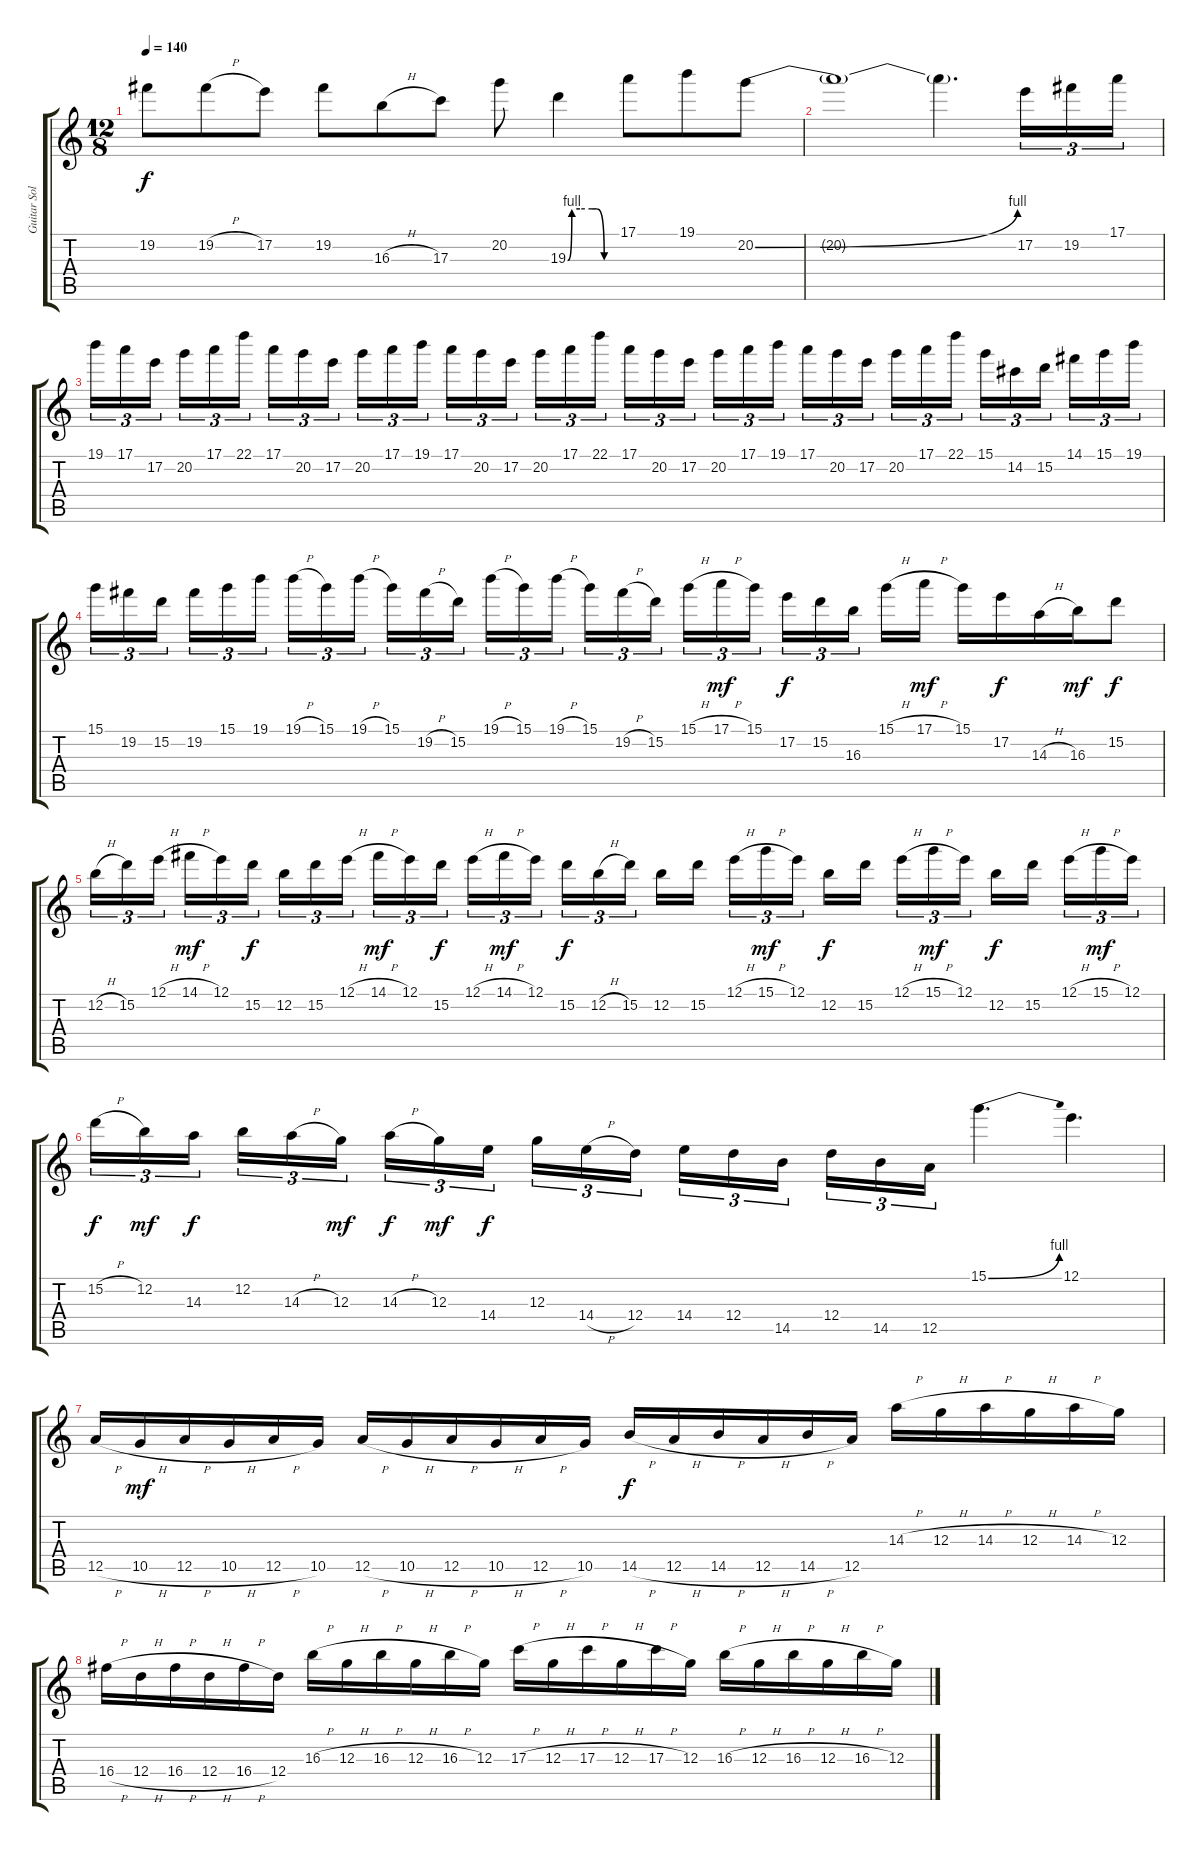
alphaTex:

\track ("Guitar Solo" "Guitar Sol") {instrument distortionguitar}
\staff {score tabs}
\tuning (E4 B3 G3 D3 A2 E2) {hide}
\ts (12 8)
\tempo 140
\clef g2
\ks c
19.2{t}.8{dy f} 19.2{h}.8 17.2.8 19.2.8 16.3{h}.8 17.3.8 20.2.8 19.3{be (custom 0 0 5 4 15 4 30 4 35 4 45 0 60 0)}.4 17.1.8 19.1.8 20.2{be (bend 0 0 60 4)}.8 |
20.2{t}.1 20.2{t}.4{d} 17.2.16{tu (3 2)} 19.2.16{tu (3 2)} 17.1.16{tu (3 2)} |
19.1.16{tu (3 2)} 17.1.16{tu (3 2)} 17.2.16{tu (3 2)} 20.2.16{tu (3 2)} 17.1.16{tu (3 2)} 22.1.16{tu (3 2)} 17.1.16{tu (3 2)} 20.2.16{tu (3 2)} 17.2.16{tu (3 2)} 20.2.16{tu (3 2)} 17.1.16{tu (3 2)} 19.1.16{tu (3 2)} 17.1.16{tu (3 2)} 20.2.16{tu (3 2)} 17.2.16{tu (3 2)} 20.2.16{tu (3 2)} 17.1.16{tu (3 2)} 22.1.16{tu (3 2)} 17.1.16{tu (3 2)} 20.2.16{tu (3 2)} 17.2.16{tu (3 2)} 20.2.16{tu (3 2)} 17.1.16{tu (3 2)} 19.1.16{tu (3 2)} 17.1.16{tu (3 2)} 20.2.16{tu (3 2)} 17.2.16{tu (3 2)} 20.2.16{tu (3 2)} 17.1.16{tu (3 2)} 22.1.16{tu (3 2)} 15.1.16{tu (3 2)} 14.2.16{tu (3 2)} 15.2.16{tu (3 2)} 14.1.16{tu (3 2)} 15.1.16{tu (3 2)} 19.1.16{tu (3 2)} |
15.1.16{tu (3 2)} 19.2.16{tu (3 2)} 15.2.16{tu (3 2)} 19.2.16{tu (3 2)} 15.1.16{tu (3 2)} 19.1.16{tu (3 2)} 19.1{h}.16{tu (3 2)} 15.1.16{tu (3 2)} 19.1{h}.16{tu (3 2)} 15.1.16{tu (3 2)} 19.2{h}.16{tu (3 2)} 15.2.16{tu (3 2)} 19.1{h}.16{tu (3 2)} 15.1.16{tu (3 2)} 19.1{h}.16{tu (3 2)} 15.1.16{tu (3 2)} 19.2{h}.16{tu (3 2)} 15.2.16{tu (3 2)} 15.1{h}.16{tu (3 2)} 17.1{h}.16{tu (3 2) dy mf} 15.1.16{tu (3 2)} 17.2.16{tu (3 2) dy f} 15.2.16{tu (3 2)} 16.3.16{tu (3 2)} 15.1{h}.16 17.1{h}.16{dy mf} 15.1.16 17.2.16{dy f} 14.3{h}.16 16.3.16{dy mf} 15.2.8{dy f} |
12.2{h}.16{tu (3 2)} 15.2.16{tu (3 2)} 12.1{h}.16{tu (3 2)} 14.1{h}.16{tu (3 2) dy mf} 12.1.16{tu (3 2)} 15.2.16{tu (3 2) dy f} 12.2.16{tu (3 2)} 15.2.16{tu (3 2)} 12.1{h}.16{tu (3 2)} 14.1{h}.16{tu (3 2) dy mf} 12.1.16{tu (3 2)} 15.2.16{tu (3 2) dy f} 12.1{h}.16{tu (3 2)} 14.1{h}.16{tu (3 2) dy mf} 12.1.16{tu (3 2)} 15.2.16{tu (3 2) dy f} 12.2{h}.16{tu (3 2)} 15.2.16{tu (3 2)} 12.2.16 15.2.16 12.1{h}.16{tu (3 2)} 15.1{h}.16{tu (3 2) dy mf} 12.1.16{tu (3 2)} 12.2.16{dy f} 15.2.16 12.1{h}.16{tu (3 2)} 15.1{h}.16{tu (3 2) dy mf} 12.1.16{tu (3 2)} 12.2.16{dy f} 15.2.16 12.1{h}.16{tu (3 2)} 15.1{h}.16{tu (3 2) dy mf} 12.1.16{tu (3 2)} |
15.2{h}.16{tu (3 2) dy f} 12.2.16{tu (3 2) dy mf} 14.3.16{tu (3 2) dy f} 12.2.16{tu (3 2)} 14.3{h}.16{tu (3 2)} 12.3.16{tu (3 2) dy mf} 14.3{h}.16{tu (3 2) dy f} 12.3.16{tu (3 2) dy mf} 14.4.16{tu (3 2) dy f} 12.3.16{tu (3 2)} 14.4{h}.16{tu (3 2)} 12.4.16{tu (3 2)} 14.4.16{tu (3 2)} 12.4.16{tu (3 2)} 14.5.16{tu (3 2)} 12.4.16{tu (3 2)} 14.5.16{tu (3 2)} 12.5.16{tu (3 2)} 15.1{be (bend 0 0 60 4)}.4{d} 12.1.4{d} |
12.5{h}.16 10.5{h}.16{dy mf} 12.5{h}.16 10.5{h}.16 12.5{h}.16 10.5.16 12.5{h}.16 10.5{h}.16 12.5{h}.16 10.5{h}.16 12.5{h}.16 10.5.16 14.5{h}.16{dy f} 12.5{h}.16 14.5{h}.16 12.5{h}.16 14.5{h}.16 12.5.16 14.3{h}.16 12.3{h}.16 14.3{h}.16 12.3{h}.16 14.3{h}.16 12.3.16 |
16.4{h}.16 12.4{h}.16 16.4{h}.16 12.4{h}.16 16.4{h}.16 12.4.16 16.3{h}.16 12.3{h}.16 16.3{h}.16 12.3{h}.16 16.3{h}.16 12.3.16 17.3{h}.16 12.3{h}.16 17.3{h}.16 12.3{h}.16 17.3{h}.16 12.3.16 16.3{h}.16 12.3{h}.16 16.3{h}.16 12.3{h}.16 16.3{h}.16 12.3.16
